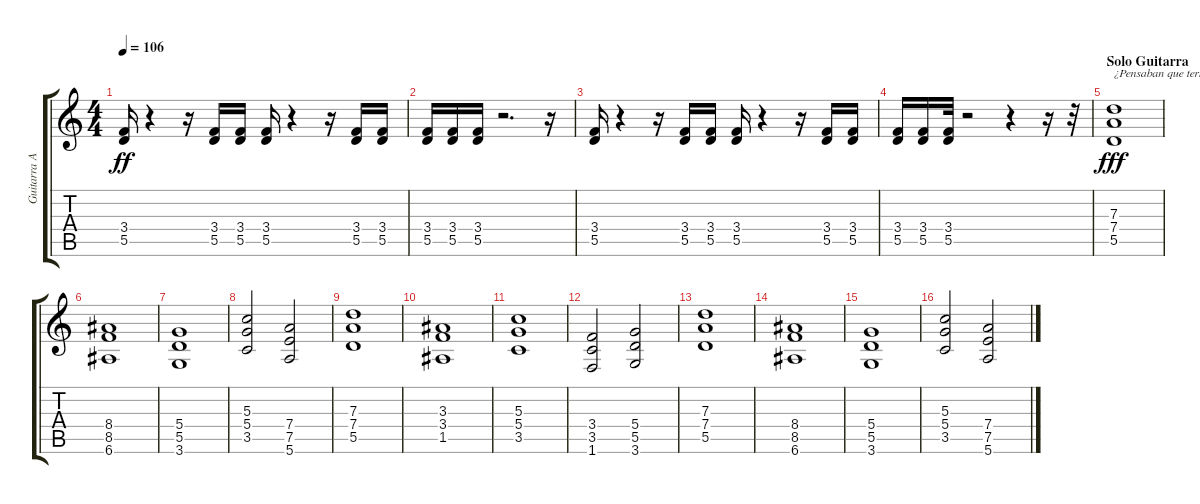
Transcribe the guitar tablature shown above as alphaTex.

\track ("Guitarra Armonica" "Guitarra A") {instrument distortionguitar}
\staff {score tabs}
\tuning (E4 B3 G3 D3 A2 E2) {hide}
\ts (4 4)
\tempo 106
\clef g2
\ks c
(3.4 5.5).16{dy ff volume 14 instrument distortionguitar} r.4 r.16 (3.4 5.5).16 (3.4 5.5).16 (3.4 5.5).16 r.4 r.16 (3.4 5.5).16 (3.4 5.5).16 |
(3.4 5.5).16 (3.4 5.5).16 (3.4 5.5).16 r.2{d} r.16 |
(3.4 5.5).16 r.4 r.16 (3.4 5.5).16 (3.4 5.5).16 (3.4 5.5).16 r.4 r.16 (3.4 5.5).16 (3.4 5.5).16 |
(3.4 5.5).16 (3.4 5.5).16 (3.4 5.5).32 r.2 r.4 r.16 r.32 |
\section ("" "Solo Guitarra")
(7.3 7.4 5.5).1{txt "¿Pensaban que terminaba acá?" dy fff volume 12 instrument distortionguitar} |
(8.4 8.5 6.6).1 |
(5.4 5.5 3.6).1 |
(5.3 5.4 3.5).2 (7.4 7.5 5.6).2 |
(7.3 7.4 5.5).1 |
(3.3 3.4 1.5).1 |
(5.3 5.4 3.5).1 |
(3.4 3.5 1.6).2 (5.4 5.5 3.6).2 |
(7.3 7.4 5.5).1{volume 12 instrument distortionguitar} |
(8.4 8.5 6.6).1 |
(5.4 5.5 3.6).1 |
(5.3 5.4 3.5).2 (7.4 7.5 5.6).2
